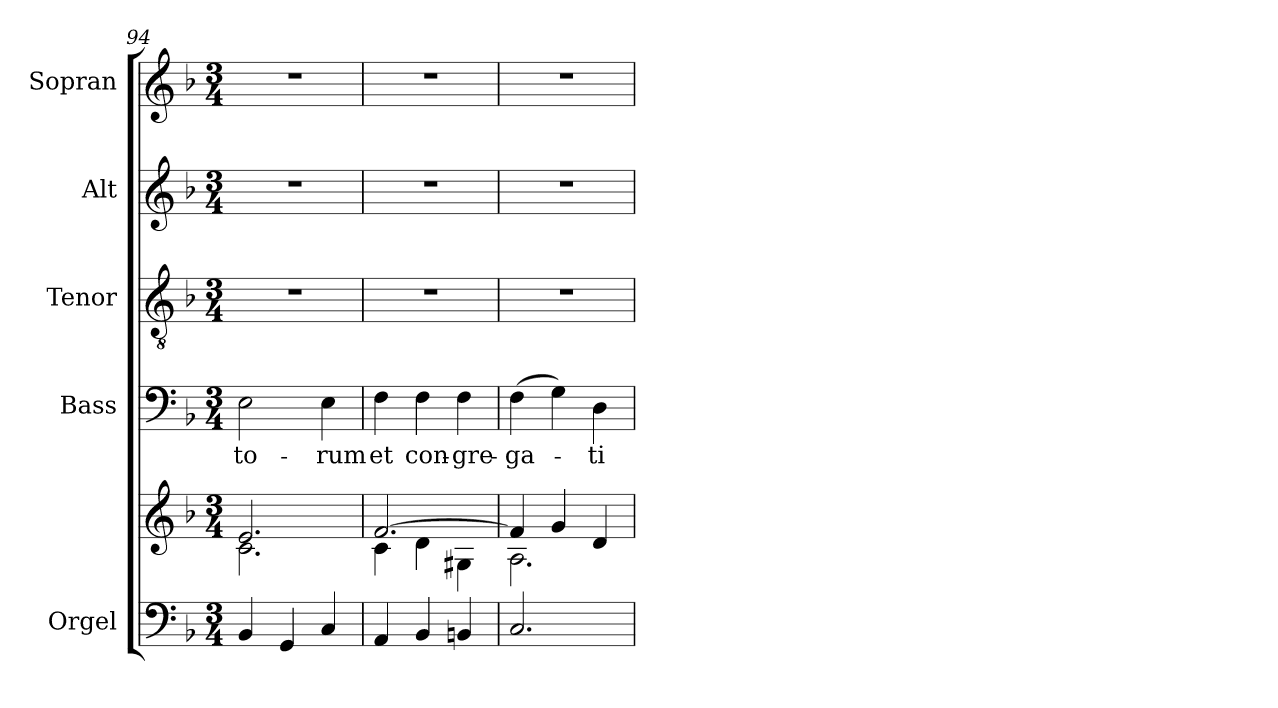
**kern	**kern	**kern	**text	**kern	**kern	**kern
*part5	*part5	*part4	*part4	*part3	*part2	*part1
*staff6	*staff5	*staff4	*staff4	*staff3	*staff2	*staff1
*I"Orgel	*	*I"Bass	*	*I"Tenor	*I"Alt	*I"Sopran
*I'Org.	*	*I'B.	*	*I'T.	*I'A.	*I'S.
*clefF4	*clefG2	*clefF4	*	*clefGv2	*clefG2	*clefG2
*k[b-]	*k[b-]	*k[b-]	*	*k[b-]	*k[b-]	*k[b-]
*F:	*F:	*F:	*	*F:	*F:	*F:
*M3/4	*M3/4	*M3/4	*	*M3/4	*M3/4	*M3/4
=94	=94	=94	=94	=94	=94	=94
*	*^	*	*	*	*	*
!	!	!	!	!LO:LY:b	!	!	!
4BB-/	2.e/	2.c\	2E\	-to-	2.r	2.r	2.r
4GG/	.	.	.	.	.	.	.
!	!	!	!	!LO:LY:b	!	!	!
4C/	.	.	4E\	-rum	.	.	.
=95	=95	=95	=95	=95	=95	=95	=95
!	!	!	!	!LO:LY:b	!	!	!
4AA/	[>2.f/	4c\	4F\	et	2.r	2.r	2.r
!	!	!	!	!LO:LY:b	!	!	!
4BB-/	.	4d\	4F\	con-	.	.	.
!	!	!	!	!LO:LY:b	!	!	!
4BBn/	.	4G#X\	4F\	-gre-	.	.	.
=96	=96	=96	=96	=96	=96	=96	=96
!	!	!	!	!LO:LY:b	!	!	!
2.C/	4f/]	2.A\	(>4F\	-ga-	2.r	2.r	2.r
.	4g/	.	4G\)	.	.	.	.
!	!	!	!	!LO:LY:b	!	!	!
.	4d/	.	4D\	-ti-	.	.	.
*	*v	*v	*	*	*	*	*
=	=	=	=	=	=	=
*-	*-	*-	*-	*-	*-	*-
